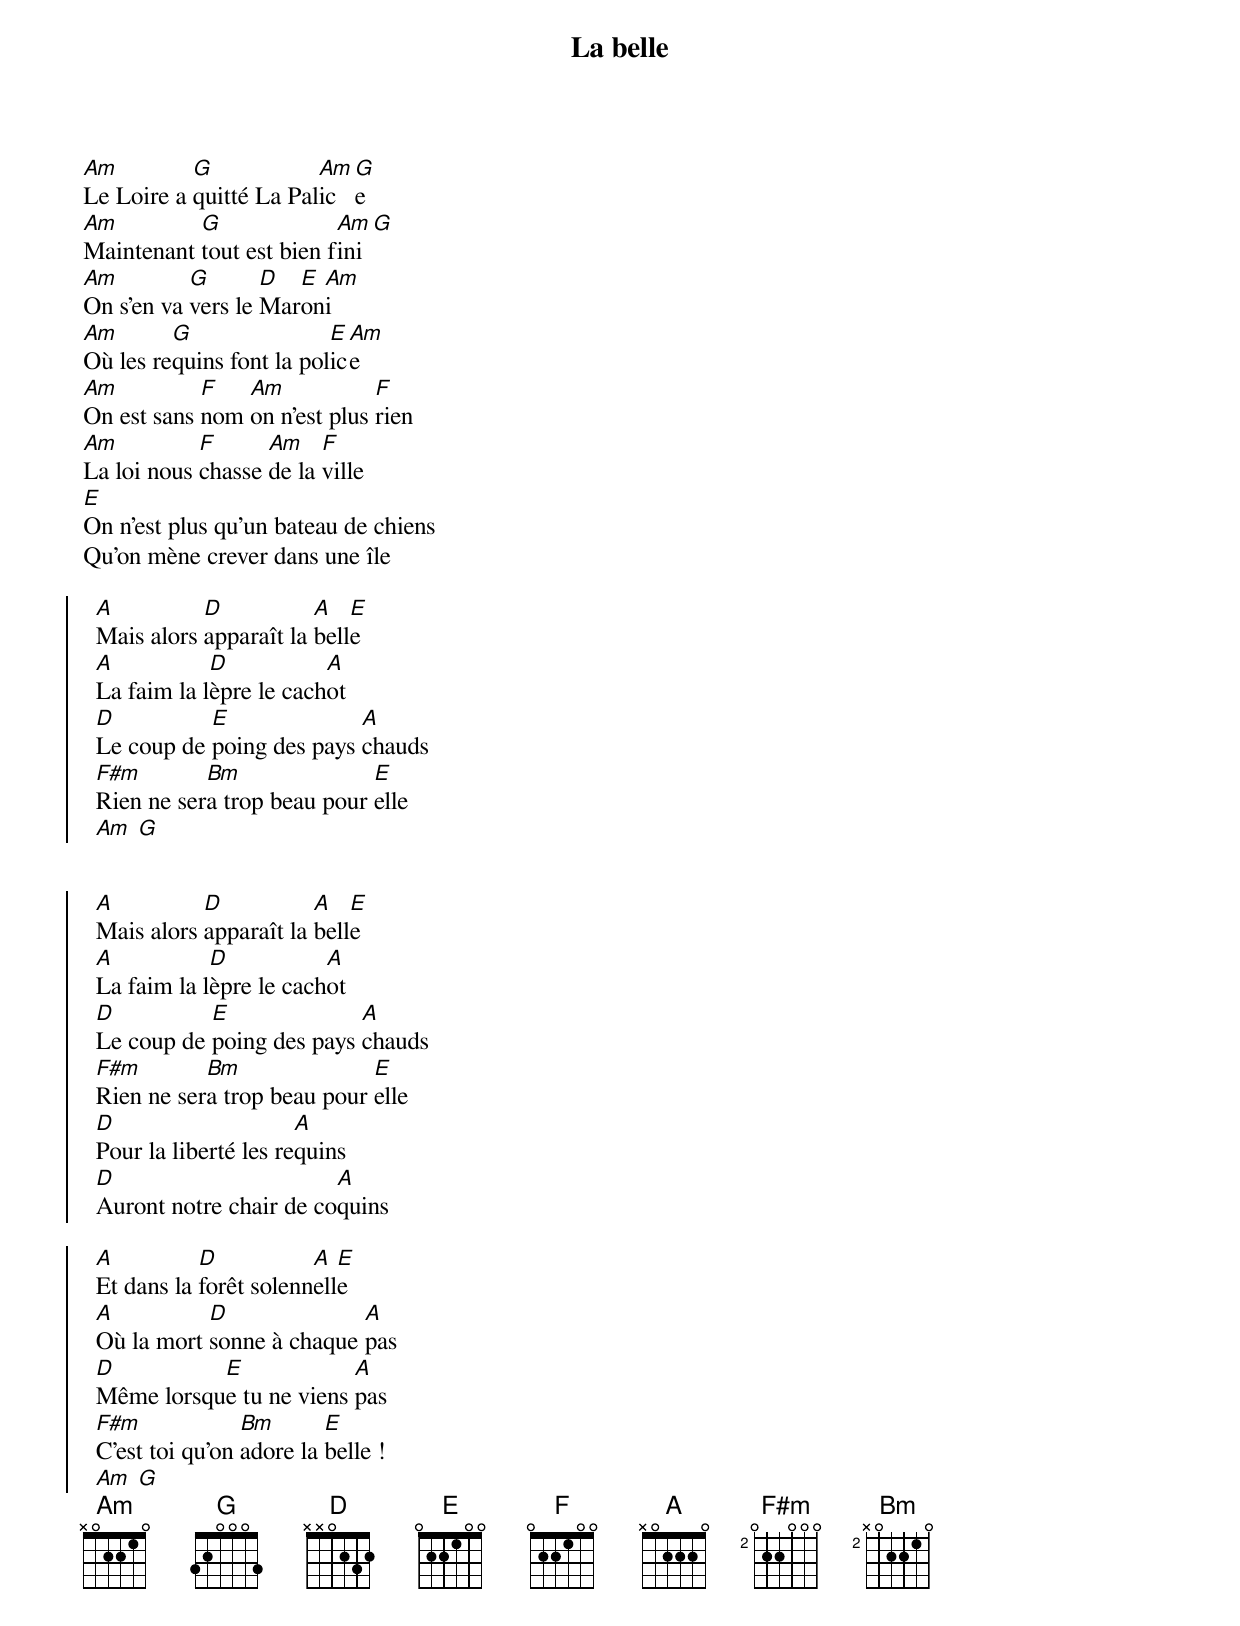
{title: La belle}
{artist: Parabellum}
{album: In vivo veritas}
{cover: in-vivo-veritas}
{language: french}
{columns: 1}
{define: Am frets X 0 2 2 1 0}
{define: G frets 3 2 0 0 0 3}
{define: D frets X X 0 2 3 1}
{define: E frets 0 2 2 0 0 0}
{define: F base-fret 1 frets 0 2 2 1 0 0}
{define: A frets X 0 2 2 2 0}
{define: E frets 0 2 2 1 0 0}
{define: D frets X X 0 2 3 2}
{define: F#m base-fret 2 frets 0 2 2 0 0 0}
{define: Bm base-fret 2 frets X 0 2 2 1 0}

[Am]Le Loire a [G]quitté La Pal[Am]ic[G]e
[Am]Maintenant [G]tout est bien f[Am]ini [G]
[Am]On s'en va [G]vers le [D]Mar[E]on[Am]i
[Am]Où les re[G]quins font la pol[E]ic[Am]e
[Am]On est sans [F]nom [Am]on n'est plus [F]rien
[Am]La loi nous [F]chasse [Am]de la [F]ville
[E]On n'est plus qu'un bateau de chiens
Qu'on mène crever dans une île

{start_of_chorus}
  [A]Mais alors [D]apparaît la [A]bell[E]e
  [A]La faim la l[D]èpre le cach[A]ot
  [D]Le coup de [E]poing des pays [A]chauds
  [F#m]Rien ne ser[Bm]a trop beau pour [E]elle
  [Am] [G]
{end_of_chorus}

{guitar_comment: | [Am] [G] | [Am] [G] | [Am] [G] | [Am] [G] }
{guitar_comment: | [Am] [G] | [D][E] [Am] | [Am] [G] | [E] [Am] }
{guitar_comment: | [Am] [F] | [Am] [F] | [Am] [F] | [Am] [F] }
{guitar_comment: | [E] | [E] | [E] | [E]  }

{start_of_chorus}
  [A]Mais alors [D]apparaît la [A]bell[E]e
  [A]La faim la l[D]èpre le cach[A]ot
  [D]Le coup de [E]poing des pays [A]chauds
  [F#m]Rien ne ser[Bm]a trop beau pour [E]elle
  [D]Pour la liberté les re[A]quins
  [D]Auront notre chair de co[A]quins
{end_of_chorus}

{start_of_chorus}
  [A]Et dans la [D]forêt solenn[A]ell[E]e
  [A]Où la mort [D]sonne à chaque [A]pas
  [D]Même lorsqu[E]e tu ne viens [A]pas
  [F#m]C'est toi qu'on [Bm]adore la [E]belle !
  [Am] [G]
{end_of_chorus}
